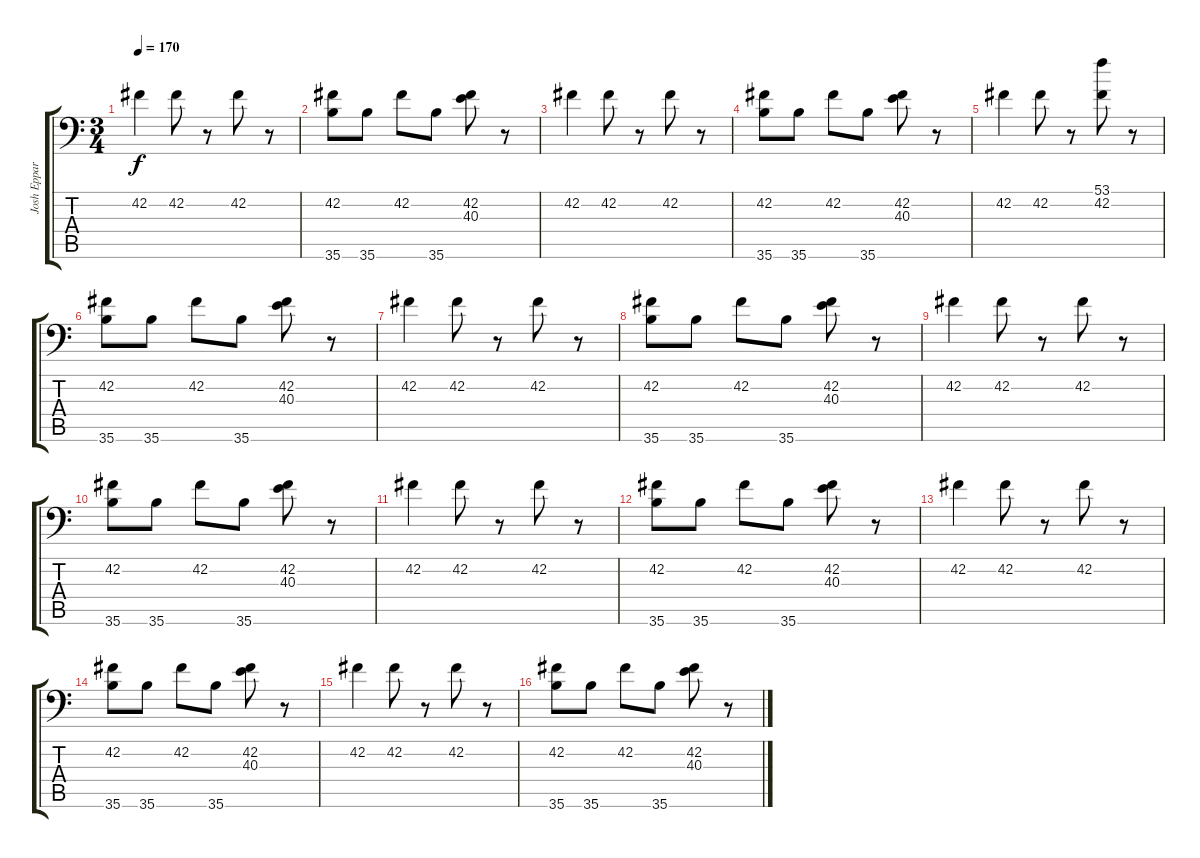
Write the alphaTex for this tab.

\track ("Josh Eppard" "Josh Eppar") {instrument acousticgrandpiano}
\staff {score tabs}
\tuning (C-1 C-1 C-1 C-1 C-1 C-1) {hide}
\ts (3 4)
\tempo 170
\clef f4
\ks c
42.2.4{dy f} 42.2.8 r.8 42.2.8 r.8 |
(42.2 35.6).8 35.6.8 42.2.8 35.6.8 (42.2 40.3).8 r.8 |
42.2.4 42.2.8 r.8 42.2.8 r.8 |
(42.2 35.6).8 35.6.8 42.2.8 35.6.8 (42.2 40.3).8 r.8 |
42.2.4 42.2.8 r.8 (53.1 42.2).8 r.8 |
(42.2 35.6).8 35.6.8 42.2.8 35.6.8 (42.2 40.3).8 r.8 |
42.2.4 42.2.8 r.8 42.2.8 r.8 |
(42.2 35.6).8 35.6.8 42.2.8 35.6.8 (42.2 40.3).8 r.8 |
42.2.4 42.2.8 r.8 42.2.8 r.8 |
(42.2 35.6).8 35.6.8 42.2.8 35.6.8 (42.2 40.3).8 r.8 |
42.2.4 42.2.8 r.8 42.2.8 r.8 |
(42.2 35.6).8 35.6.8 42.2.8 35.6.8 (42.2 40.3).8 r.8 |
42.2.4 42.2.8 r.8 42.2.8 r.8 |
(42.2 35.6).8 35.6.8 42.2.8 35.6.8 (42.2 40.3).8 r.8 |
42.2.4 42.2.8 r.8 42.2.8 r.8 |
(42.2 35.6).8 35.6.8 42.2.8 35.6.8 (42.2 40.3).8 r.8
